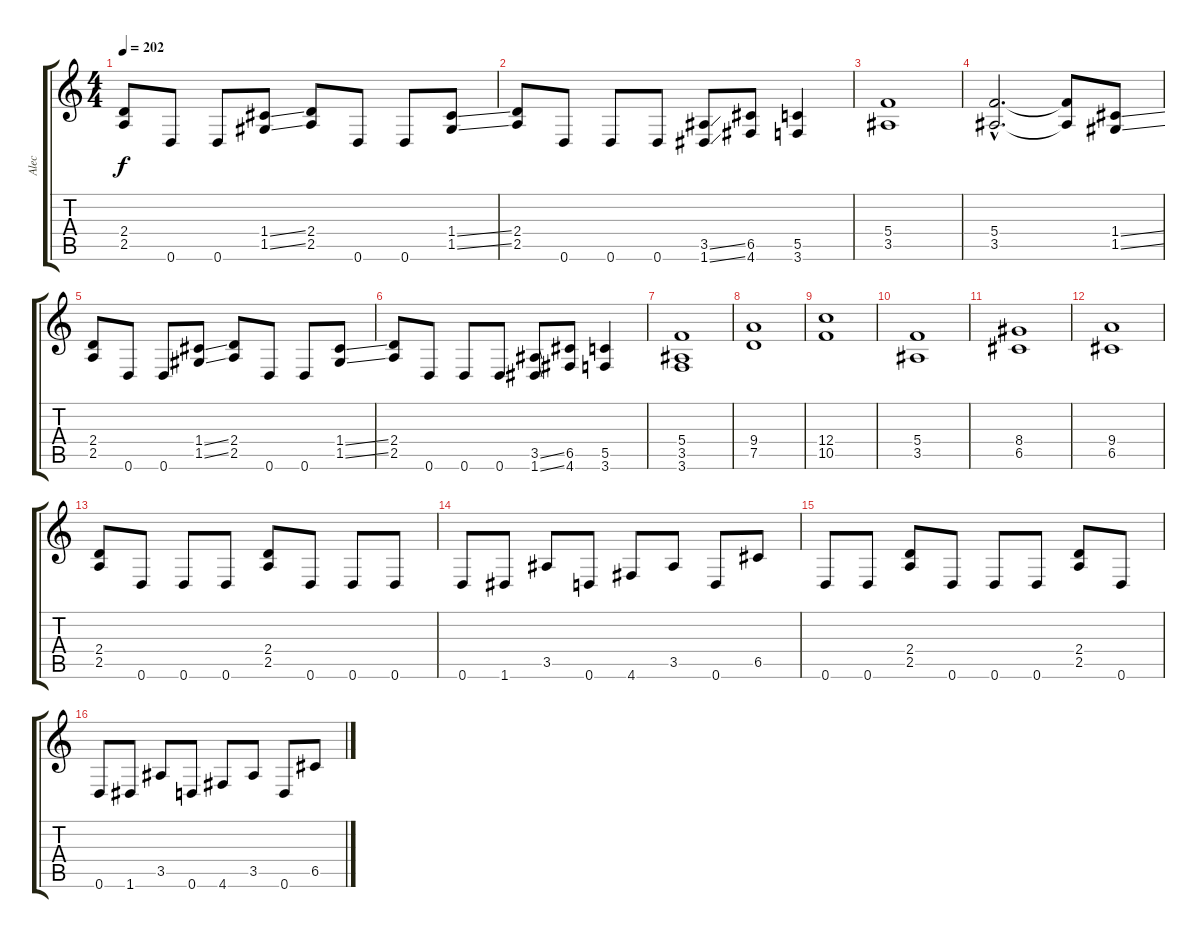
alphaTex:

\track ("Alec" "Alec") {instrument distortionguitar}
\staff {score tabs}
\tuning (D4 A3 F3 C3 G2 D2) {hide}
\ts (4 4)
\tempo 202
\clef g2
\ks c
(2.4 2.5).8{dy f} 0.6.8 0.6.8 (1.4{ss} 1.5{ss}).8 (2.4 2.5).8 0.6.8 0.6.8 (1.4{ss} 1.5{ss}).8 |
(2.4 2.5).8 0.6.8 0.6.8 0.6.8 (3.5{ss} 1.6{ss}).8 (6.5 4.6).8 (5.5 3.6).4 |
(5.4 3.5).1 |
(5.4{hac} 3.5{hac}).2{d} (5.4{t} 3.5{t}).8 (1.4{ss} 1.5{ss}).8 |
(2.4 2.5).8 0.6.8 0.6.8 (1.4{ss} 1.5{ss}).8 (2.4 2.5).8 0.6.8 0.6.8 (1.4{ss} 1.5{ss}).8 |
(2.4 2.5).8 0.6.8 0.6.8 0.6.8 (3.5{ss} 1.6{ss}).8 (6.5 4.6).8 (5.5 3.6).4 |
(5.4 3.5 3.6).1 |
(9.4 7.5).1 |
(12.4 10.5).1 |
(5.4 3.5).1 |
(8.4 6.5).1 |
(9.4 6.5).1 |
(2.4 2.5).8 0.6.8 0.6.8 0.6.8 (2.4 2.5).8 0.6.8 0.6.8 0.6.8 |
0.6.8 1.6.8 3.5.8 0.6.8 4.6.8 3.5.8 0.6.8 6.5.8 |
0.6.8 0.6.8 (2.4 2.5).8 0.6.8 0.6.8 0.6.8 (2.4 2.5).8 0.6.8 |
0.6.8 1.6.8 3.5.8 0.6.8 4.6.8 3.5.8 0.6.8 6.5.8
